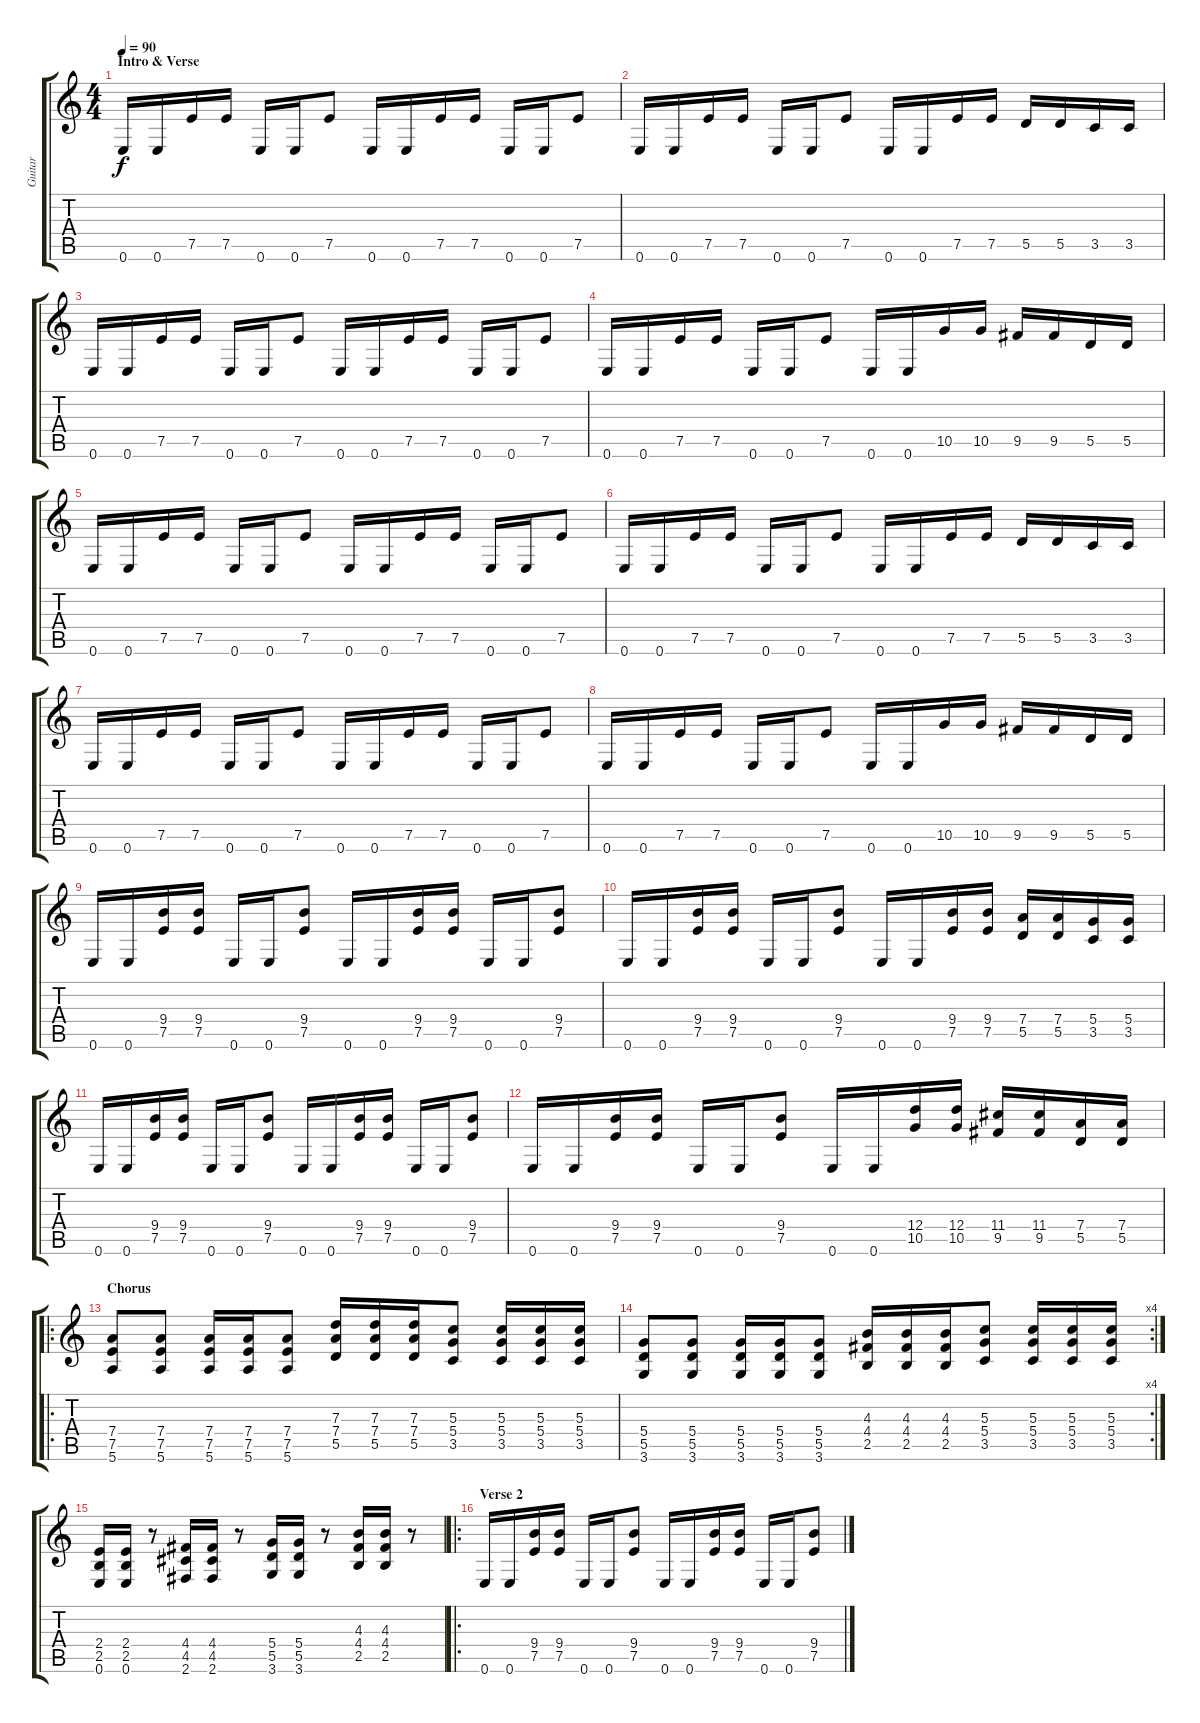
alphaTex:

\track ("Guitar" "Guitar") {instrument distortionguitar}
\staff {score tabs}
\tuning (E4 B3 G3 D3 A2 E2) {hide}
\ts (4 4)
\section ("" "Intro & Verse")
\tempo 90
\clef g2
\ks c
0.6.16{dy f instrument distortionguitar} 0.6.16 7.5.16 7.5.16 0.6.16 0.6.16 7.5.8 0.6.16 0.6.16 7.5.16 7.5.16 0.6.16 0.6.16 7.5.8 |
0.6.16 0.6.16 7.5.16 7.5.16 0.6.16 0.6.16 7.5.8 0.6.16 0.6.16 7.5.16 7.5.16 5.5.16 5.5.16 3.5.16 3.5.16 |
0.6.16 0.6.16 7.5.16 7.5.16 0.6.16 0.6.16 7.5.8 0.6.16 0.6.16 7.5.16 7.5.16 0.6.16 0.6.16 7.5.8 |
0.6.16 0.6.16 7.5.16 7.5.16 0.6.16 0.6.16 7.5.8 0.6.16 0.6.16 10.5.16 10.5.16 9.5.16 9.5.16 5.5.16 5.5.16 |
0.6.16 0.6.16 7.5.16 7.5.16 0.6.16 0.6.16 7.5.8 0.6.16 0.6.16 7.5.16 7.5.16 0.6.16 0.6.16 7.5.8 |
0.6.16 0.6.16 7.5.16 7.5.16 0.6.16 0.6.16 7.5.8 0.6.16 0.6.16 7.5.16 7.5.16 5.5.16 5.5.16 3.5.16 3.5.16 |
0.6.16 0.6.16 7.5.16 7.5.16 0.6.16 0.6.16 7.5.8 0.6.16 0.6.16 7.5.16 7.5.16 0.6.16 0.6.16 7.5.8 |
0.6.16 0.6.16 7.5.16 7.5.16 0.6.16 0.6.16 7.5.8 0.6.16 0.6.16 10.5.16 10.5.16 9.5.16 9.5.16 5.5.16 5.5.16 |
0.6.16 0.6.16 (9.4 7.5).16 (9.4 7.5).16 0.6.16 0.6.16 (9.4 7.5).8 0.6.16 0.6.16 (9.4 7.5).16 (9.4 7.5).16 0.6.16 0.6.16 (9.4 7.5).8 |
0.6.16 0.6.16 (9.4 7.5).16 (9.4 7.5).16 0.6.16 0.6.16 (9.4 7.5).8 0.6.16 0.6.16 (9.4 7.5).16 (9.4 7.5).16 (7.4 5.5).16 (7.4 5.5).16 (5.4 3.5).16 (5.4 3.5).16 |
0.6.16 0.6.16 (9.4 7.5).16 (9.4 7.5).16 0.6.16 0.6.16 (9.4 7.5).8 0.6.16 0.6.16 (9.4 7.5).16 (9.4 7.5).16 0.6.16 0.6.16 (9.4 7.5).8 |
0.6.16 0.6.16 (9.4 7.5).16 (9.4 7.5).16 0.6.16 0.6.16 (9.4 7.5).8 0.6.16 0.6.16 (12.4 10.5).16 (12.4 10.5).16 (11.4 9.5).16 (11.4 9.5).16 (7.4 5.5).16 (7.4 5.5).16 |
\ro
\section ("" "Chorus")
(7.4 7.5 5.6).8 (7.4 7.5 5.6).8 (7.4 7.5 5.6).16 (7.4 7.5 5.6).16 (7.4 7.5 5.6).8 (7.3 7.4 5.5).16 (7.3 7.4 5.5).16 (7.3 7.4 5.5).16 (5.3 5.4 3.5).8 (5.3 5.4 3.5).16 (5.3 5.4 3.5).16 (5.3 5.4 3.5).16 |
\rc 4
(5.4 5.5 3.6).8 (5.4 5.5 3.6).8 (5.4 5.5 3.6).16 (5.4 5.5 3.6).16 (5.4 5.5 3.6).8 (4.3 4.4 2.5).16 (4.3 4.4 2.5).16 (4.3 4.4 2.5).16 (5.3 5.4 3.5).8 (5.3 5.4 3.5).16 (5.3 5.4 3.5).16 (5.3 5.4 3.5).16 |
(2.4 2.5 0.6).16 (2.4 2.5 0.6).16 r.8 (4.4 4.5 2.6).16 (4.4 4.5 2.6).16 r.8 (5.4 5.5 3.6).16 (5.4 5.5 3.6).16 r.8 (4.3 4.4 2.5).16 (4.3 4.4 2.5).16 r.8 |
\ro
\section ("" "Verse 2")
0.6.16 0.6.16 (9.4 7.5).16 (9.4 7.5).16 0.6.16 0.6.16 (9.4 7.5).8 0.6.16 0.6.16 (9.4 7.5).16 (9.4 7.5).16 0.6.16 0.6.16 (9.4 7.5).8
